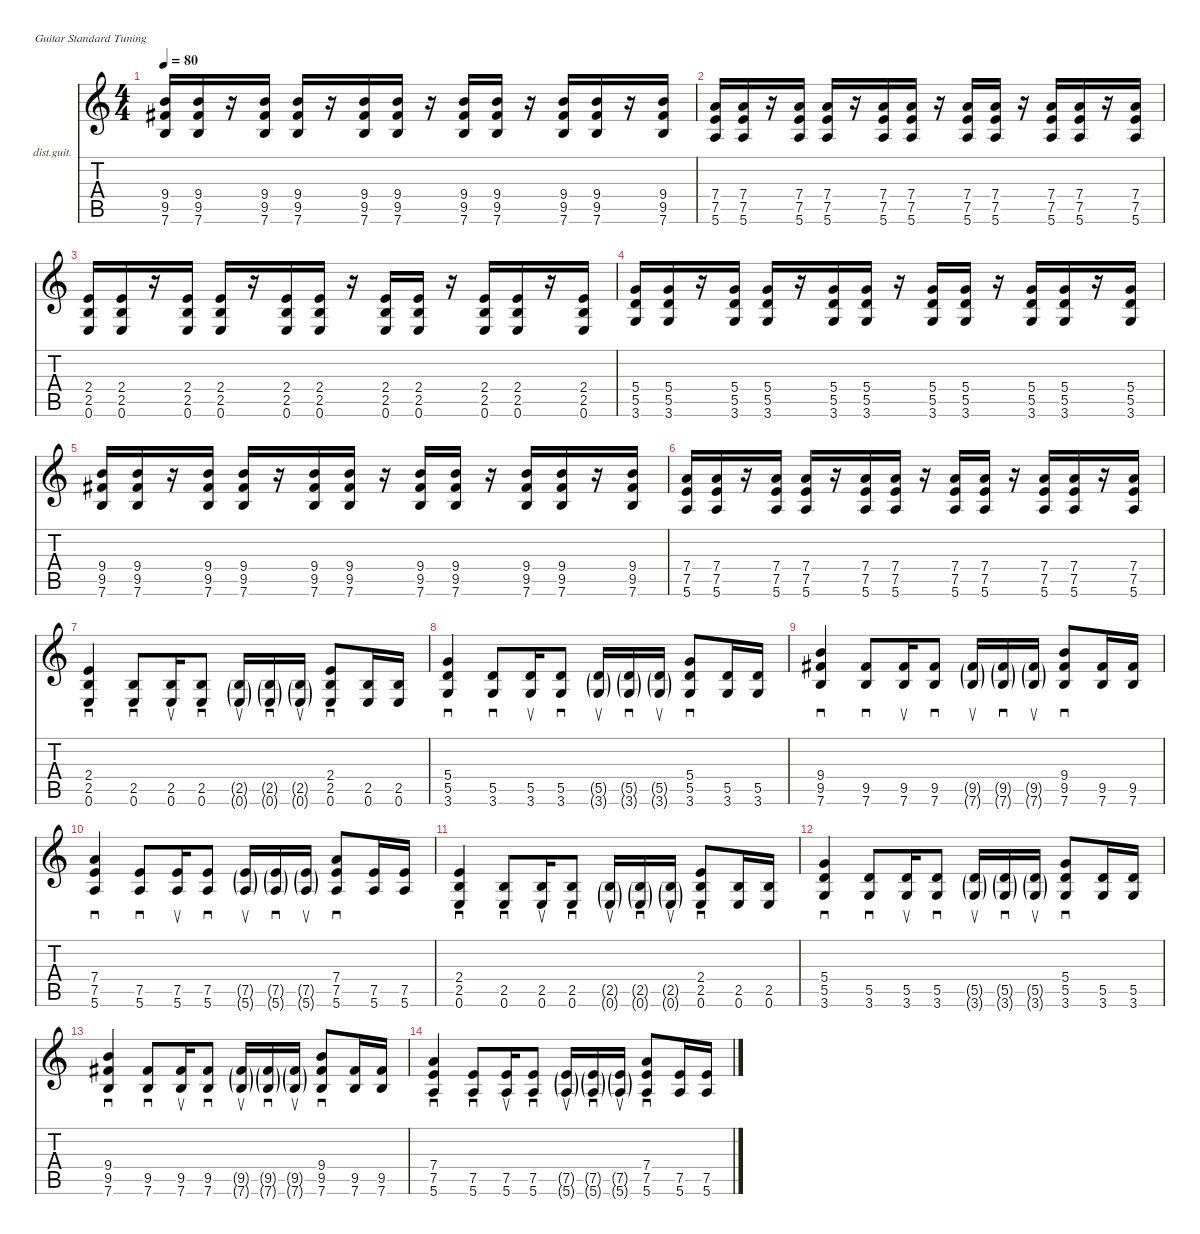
\defaultSystemsLayout 4
\hideDynamics
\bracketExtendMode nobrackets
\firstSystemTrackNameOrientation horizontal
\otherSystemsTrackNameOrientation horizontal
\track ("Distortion Guitar" "dist.guit.") {instrument distortionguitar}
\staff {score tabs}
\tuning (E4 B3 G3 D3 A2 E2)
\ts (4 4)
\tempo 80
\clef g2
\ks c
(7.6 9.5 9.4).16{dy mf} (9.4 9.5 7.6).16 r.16 (7.6 9.5 9.4).16 (9.4 9.5 7.6).16 r.16 (7.6 9.5 9.4).16 (9.4 9.5 7.6).16 r.16 (7.6 9.5 9.4).16 (9.4 9.5 7.6).16 r.16 (7.6 9.5 9.4).16 (9.4 9.5 7.6).16 r.16 (7.6 9.5 9.4).16 |
(5.6 7.5 7.4).16 (7.4 7.5 5.6).16 r.16 (5.6 7.5 7.4).16 (7.4 7.5 5.6).16 r.16 (5.6 7.5 7.4).16 (7.4 7.5 5.6).16 r.16 (5.6 7.5 7.4).16 (7.4 7.5 5.6).16 r.16 (5.6 7.5 7.4).16 (7.4 7.5 5.6).16 r.16 (7.4 7.5 5.6).16 |
(0.6 2.5 2.4).16 (0.6 2.5 2.4).16 r.16 (0.6 2.5 2.4).16 (0.6 2.5 2.4).16 r.16 (0.6 2.5 2.4).16 (0.6 2.5 2.4).16 r.16 (0.6 2.5 2.4).16 (0.6 2.5 2.4).16 r.16 (0.6 2.5 2.4).16 (0.6 2.5 2.4).16 r.16 (0.6 2.5 2.4).16 |
(3.6 5.5 5.4).16 (3.6 5.5 5.4).16 r.16 (3.6 5.5 5.4).16 (3.6 5.5 5.4).16 r.16 (3.6 5.5 5.4).16 (3.6 5.5 5.4).16 r.16 (3.6 5.5 5.4).16 (3.6 5.5 5.4).16 r.16 (3.6 5.5 5.4).16 (3.6 5.5 5.4).16 r.16 (5.4 5.5 3.6).16 |
(7.6 9.5 9.4).16 (9.4 9.5 7.6).16 r.16 (7.6 9.5 9.4).16 (9.4 9.5 7.6).16 r.16 (7.6 9.5 9.4).16 (9.4 9.5 7.6).16 r.16 (7.6 9.5 9.4).16 (9.4 9.5 7.6).16 r.16 (7.6 9.5 9.4).16 (9.4 9.5 7.6).16 r.16 (7.6 9.5 9.4).16 |
(5.6 7.5 7.4).16 (7.4 7.5 5.6).16 r.16 (5.6 7.5 7.4).16 (7.4 7.5 5.6).16 r.16 (5.6 7.5 7.4).16 (7.4 7.5 5.6).16 r.16 (5.6 7.5 7.4).16 (7.4 7.5 5.6).16 r.16 (5.6 7.5 7.4).16 (7.4 7.5 5.6).16 r.16 (7.4 7.5 5.6).16 |
(0.6 2.5 2.4).4{sd dy p} (0.6 2.5).8{sd dy mp} (0.6 2.5).16{su} (0.6 2.5).8{sd} (0.6{g} 2.5{g}).16{su} (0.6{g} 2.5{g}).16{sd} (0.6{g} 2.5{g}).16{su} (0.6 2.5 2.4).8{sd} (0.6 2.5).16 (0.6 2.5).16 |
(3.6 5.5 5.4).4{sd dy p} (3.6 5.5).8{sd dy mp} (3.6 5.5).16{su} (3.6 5.5).8{sd} (3.6{g} 5.5{g}).16{su} (3.6{g} 5.5{g}).16{sd} (3.6{g} 5.5{g}).16{su} (3.6 5.5 5.4).8{sd} (3.6 5.5).16 (3.6 5.5).16 |
(7.6 9.5 9.4).4{sd dy p} (7.6 9.5).8{sd dy mp} (7.6 9.5).16{su} (7.6 9.5).8{sd} (7.6{g} 9.5{g}).16{su} (7.6{g} 9.5{g}).16{sd} (7.6{g} 9.5{g}).16{su} (7.6 9.5 9.4).8{sd} (7.6 9.5).16 (7.6 9.5).16 |
(5.6 7.5 7.4).4{sd dy p} (5.6 7.5).8{sd dy mp} (5.6 7.5).16{su} (5.6 7.5).8{sd} (5.6{g} 7.5{g}).16{su} (5.6{g} 7.5{g}).16{sd} (5.6{g} 7.5{g}).16{su} (5.6 7.5 7.4).8{sd} (5.6 7.5).16 (5.6 7.5).16 |
(0.6 2.5 2.4).4{sd dy p} (0.6 2.5).8{sd dy mp} (0.6 2.5).16{su} (0.6 2.5).8{sd} (0.6{g} 2.5{g}).16{su} (0.6{g} 2.5{g}).16{sd} (0.6{g} 2.5{g}).16{su} (0.6 2.5 2.4).8{sd} (0.6 2.5).16 (0.6 2.5).16 |
(3.6 5.5 5.4).4{sd dy p} (3.6 5.5).8{sd dy mp} (3.6 5.5).16{su} (3.6 5.5).8{sd} (3.6{g} 5.5{g}).16{su} (3.6{g} 5.5{g}).16{sd} (3.6{g} 5.5{g}).16{su} (3.6 5.5 5.4).8{sd} (3.6 5.5).16 (3.6 5.5).16 |
(7.6 9.5 9.4).4{sd dy p} (7.6 9.5).8{sd dy mp} (7.6 9.5).16{su} (7.6 9.5).8{sd} (7.6{g} 9.5{g}).16{su} (7.6{g} 9.5{g}).16{sd} (7.6{g} 9.5{g}).16{su} (7.6 9.5 9.4).8{sd} (7.6 9.5).16 (7.6 9.5).16 |
(5.6 7.5 7.4).4{sd dy p} (5.6 7.5).8{sd dy mp} (5.6 7.5).16{su} (5.6 7.5).8{sd} (5.6{g} 7.5{g}).16{su} (5.6{g} 7.5{g}).16{sd} (5.6{g} 7.5{g}).16{su} (5.6 7.5 7.4).8{sd} (5.6 7.5).16 (5.6 7.5).16
